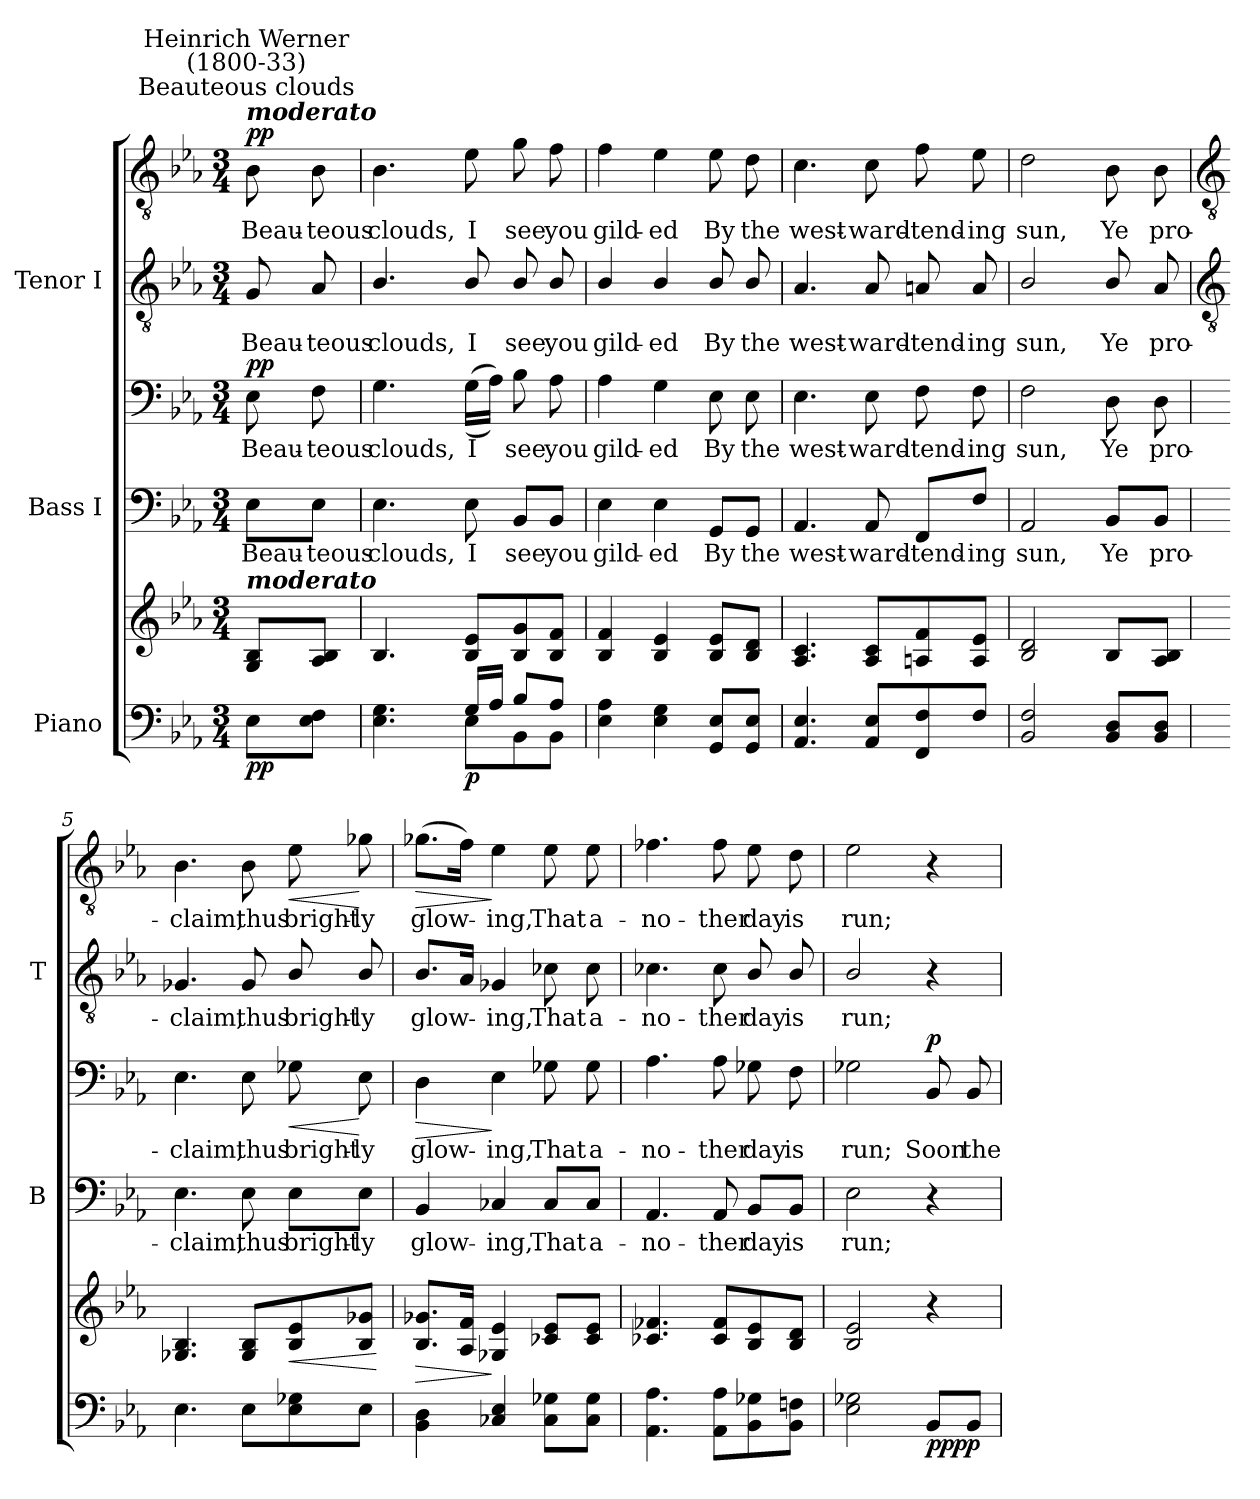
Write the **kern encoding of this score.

**kern	**kern	**dynam	**kern	**text	**kern	**text	**dynam	**kern	**text	**kern	**text	**dynam
*part3	*part3	*part3	*part2	*part2	*part2	*part2	*part2	*part1	*part1	*part1	*part1	*part1
*staff6	*staff5	*staff5/6	*staff4	*staff4	*staff3	*staff3	*staff3/4	*staff2	*staff2	*staff1	*staff1	*staff1/2
*I"Piano	*	*	*I"Bass I	*	*	*	*	*I"Tenor I	*	*	*	*
*	*	*	*I'B	*	*	*	*	*I'T	*	*	*	*
*clefF4	*clefG2	*	*clefF4	*	*clefF4	*	*	*clefGv2	*	*clefGv2	*	*
*k[b-e-a-]	*k[b-e-a-]	*	*k[b-e-a-]	*	*k[b-e-a-]	*	*	*k[b-e-a-]	*	*k[b-e-a-]	*	*
*E-:	*E-:	*	*E-:	*	*E-:	*	*	*E-:	*	*E-:	*	*
*M3/4	*M3/4	*	*M3/4	*	*M3/4	*	*	*M3/4	*	*M3/4	*	*
*MM84	*MM84	*	*MM84	*	*MM84	*	*	*MM84	*	*MM84	*	*
=	=	=	=	=	=	=	=	=	=	=	=	=
*^	*	*	*	*	*	*	*	*	*	*	*	*
!	!	!	!	!	!	!	!	!	!	!	!LO:TX:a:Bi:t=moderato	!	!
!	!	!	!	!	!	!	!	!	!	!	!LO:TX:a:cj:t=Beauteous clouds	!	!
!	!	!	!	!	!	!	!	!	!	!	!LO:TX:a:cj:t=Heinrich Werner\n(1800-33)	!	!
!	!	!LO:TX:a:Bi:t=moderato	!	!	!	!	!	!	!	!	!	!	!
!	!	!	!LO:DY:b=2	!	!LO:LY:b	!	!LO:LY:b	!	!	!LO:LY:b	!	!LO:LY:b	!
!	!	!	!LO:DY:n=1:b	!	!	!	!	!LO:DY:b=2	!	!	!	!	!
!	!	!	!	!	!	!	!	!LO:DY:n=1:b	!	!	!	!	!LO:DY:b=2
!	!	!	!	!	!	!	!	!	!	!	!	!	!LO:DY:n=1:b
8E-\L	4ryy	8G 8B-L	p p	8E-\L	Beau-	8E-	Beau-	p p	8G	Beau-	8B-	Beau-	p p
!	!	!	!	!	!LO:LY:b	!	!LO:LY:b	!	!	!LO:LY:b	!	!LO:LY:b	!
8E-\ 8F\J	.	8A- 8B-J	.	8E-\J	-teous	8F	-teous	.	8A-	-teous	8B-	-teous	.
=1	=1	=1	=1	=1	=1	=1	=1	=1	=1	=1	=1	=1	=1
!	!	!	!	!	!LO:LY:b	!	!LO:LY:b	!	!	!LO:LY:b	!	!LO:LY:b	!
4.E-\ 4.G\	4ryy	4.B-	.	4.E-	clouds,	4.G	clouds,	.	4.B-/	clouds,	4.B-	clouds,	.
.	8ryy	.	.	.	.	.	.	.	.	.	.	.	.
!	!	!	!LO:DY:b=2	!	!LO:LY:b	!	!LO:LY:b	!	!	!LO:LY:b	!	!LO:LY:b	!
16G/LL	8E-\L	8B- 8e-L	p	8E-	I	(>(>16GLL	I	.	8B-/	I	8e-	I	.
16A-/JJ	.	.	.	.	.	16A-JJ))	.	.	.	.	.	.	.
!	!	!	!	!	!LO:LY:b	!	!LO:LY:b	!	!	!LO:LY:b	!	!LO:LY:b	!
8B-/L	8BB-\	8B- 8g	.	8BB-/L	see	8B-	see	.	8B-/	see	8g	see	.
!	!	!	!	!	!LO:LY:b	!	!LO:LY:b	!	!	!LO:LY:b	!	!LO:LY:b	!
8A-/J	8BB-\J	8B- 8fJ	.	8BB-/J	you	8A-	you	.	8B-/	you	8f	you	.
=2	=2	=2	=2	=2	=2	=2	=2	=2	=2	=2	=2	=2	=2
!	!	!	!	!	!LO:LY:b	!	!LO:LY:b	!	!	!LO:LY:b	!	!LO:LY:b	!
4E-\ 4A-\	2ryy	4B- 4f	.	4E-	gild-	4A-	gild-	.	4B-/	gild-	4f	gild-	.
!	!	!	!	!	!LO:LY:b	!	!LO:LY:b	!	!	!LO:LY:b	!	!LO:LY:b	!
4E-\ 4G\	.	4B- 4e-	.	4E-	-ed	4G	-ed	.	4B-/	-ed	4e-	-ed	.
!	!	!	!	!	!LO:LY:b	!	!LO:LY:b	!	!	!LO:LY:b	!	!LO:LY:b	!
8GG/ 8E-/L	4ryy	8B- 8e-L	.	8GG/L	By	8E-	By	.	8B-/	By	8e-	By	.
!	!	!	!	!	!LO:LY:b	!	!LO:LY:b	!	!	!LO:LY:b	!	!LO:LY:b	!
8GG/ 8E-/J	.	8B- 8dJ	.	8GG/J	the	8E-	the	.	8B-/	the	8d	the	.
=3	=3	=3	=3	=3	=3	=3	=3	=3	=3	=3	=3	=3	=3
!	!	!	!	!	!LO:LY:b	!	!LO:LY:b	!	!	!LO:LY:b	!	!LO:LY:b	!
4.AA-/ 4.E-/	2ryy	4.A- 4.c	.	4.AA-	west-	4.E-	west-	.	4.A-	west-	4.c	west-	.
!	!	!	!	!	!LO:LY:b	!	!LO:LY:b	!	!	!LO:LY:b	!	!LO:LY:b	!
8AA-/ 8E-/L	.	8A- 8cL	.	8AA-	-ward-	8E-	-ward-	.	8A-	-ward-	8c	-ward-	.
!	!	!	!	!	!LO:LY:b	!	!LO:LY:b	!	!	!LO:LY:b	!	!LO:LY:b	!
8FF/ 8F/	4ryy	8An 8f	.	8FF/L	-tend-	8F	-tend-	.	8An	-tend-	8f	-tend-	.
!	!	!	!	!	!LO:LY:b	!	!LO:LY:b	!	!	!LO:LY:b	!	!LO:LY:b	!
8F/J	.	8A 8e-J	.	8F/J	-ing	8F	-ing	.	8A	-ing	8e-	-ing	.
=4	=4	=4	=4	=4	=4	=4	=4	=4	=4	=4	=4	=4	=4
!	!	!	!	!	!LO:LY:b	!	!LO:LY:b	!	!	!LO:LY:b	!	!LO:LY:b	!
2BB-/ 2F/	2ryy	2B- 2d	.	2AA-	-sun,	2F	sun,	.	2B-/	-sun,	2d	sun,	.
!	!	!	!	!	!LO:LY:b	!	!LO:LY:b	!	!	!LO:LY:b	!	!LO:LY:b	!
8BB-/ 8D/L	16ryy	8B-L	.	8BB-/L	Ye	8D	Ye	.	8B-/	Ye	8B-	Ye	.
.	8.ryy	.	.	.	.	.	.	.	.	.	.	.	.
!	!	!	!	!	!LO:LY:b	!	!LO:LY:b	!	!	!LO:LY:b	!	!LO:LY:b	!
8BB-/ 8D/J	.	8A- 8B-J	.	8BB-/J	pro-	8D	pro-	.	8A-	pro-	8B-	pro-	.
!!LO:LB:g=z
=5	=5	=5	=5	=5	=5	=5	=5	=5	=5	=5	=5	=5	=5
*	*	*	*	*	*	*	*	*	*clefGv2	*	*clefGv2	*	*
!	!	!	!	!	!LO:LY:b	!	!LO:LY:b	!	!	!LO:LY:b	!	!LO:LY:b	!
2.ryy	4.E-\	4.G-X 4.B-	.	4.E-	claim,	4.E-	-claim,	.	4.G-X	claim,	4.B-	-claim,	.
!	!	!	!	!	!LO:LY:b	!	!LO:LY:b	!	!	!LO:LY:b	!	!LO:LY:b	!
.	8E-\L	8G- 8B-L	.	8E-	thus	8E-	thus	.	8G-	thus	8B-	thus	.
!	!	!	!LO:HP:b	!	!LO:LY:b	!	!LO:LY:b	!LO:HP:b	!	!LO:LY:b	!	!LO:LY:b	!LO:HP:b
.	8E-\ 8G-X\	8B- 8e-	<	8E-\L	bright-	8G-X	bright-	<	8B-/	bright-	8e-	bright-	<
!	!	!	!	!	!LO:LY:b	!	!LO:LY:b	!	!	!LO:LY:b	!	!LO:LY:b	!
.	8E-\J	8B- 8g-XJ	.	8E-\J	-ly	8E-	-ly	[	8B-/	-ly	8g-X	-ly	[
*v	*v	*	*	*	*	*	*	*	*	*	*	*	*
.	.	[	.	.	.	.	.	.	.	.	.	.
=6	=6	=6	=6	=6	=6	=6	=6	=6	=6	=6	=6	=6
*^	*	*	*	*	*	*	*	*	*	*	*	*
!	!	!	!LO:HP:b	!	!LO:LY:b	!	!LO:LY:b	!LO:HP:b	!	!LO:LY:b	!	!LO:LY:b	!LO:HP:b
2.ryy	4BB-\ 4D\	8.B- 8.g-XL	>	4BB-	-glow-	4D	glow-	>	8.B-L	-glow-	(>8.g-XL	glow-	>
.	.	16A- 16fJ	.	.	.	.	.	.	16A-J	.	16fJ)	.	.
!	!	!	!	!	!LO:LY:b	!	!LO:LY:b	!	!	!LO:LY:b	!	!LO:LY:b	!
.	4C-X/ 4E-/	4G-X 4e-	]	4C-X	-ing,	4E-	-ing,	]	4G-X	ing,	4e-	ing,	]
!	!	!	!	!	!LO:LY:b	!	!LO:LY:b	!	!	!LO:LY:b	!	!LO:LY:b	!
.	8C-\ 8G-X\L	8c-X 8e-L	.	8C-/L	That	8G-X	That	.	8c-X	That	8e-	That	.
!	!	!	!	!	!LO:LY:b	!	!LO:LY:b	!	!	!LO:LY:b	!	!LO:LY:b	!
.	8C-\ 8G-\J	8c- 8e-J	.	8C-/J	a-	8G-	a-	.	8c-	a-	8e-	a-	.
=7	=7	=7	=7	=7	=7	=7	=7	=7	=7	=7	=7	=7	=7
!	!	!	!	!	!LO:LY:b	!	!LO:LY:b	!	!	!LO:LY:b	!	!LO:LY:b	!
2.ryy	4.AA-\ 4.A-\	4.c-X 4.f-X	.	4.AA-	no-	4.A-	-no-	.	4.c-X	no-	4.f-X	-no-	.
!	!	!	!	!	!LO:LY:b	!	!LO:LY:b	!	!	!LO:LY:b	!	!LO:LY:b	!
.	8AA-\ 8A-\L	8c- 8f-L	.	8AA-	-ther	8A-	-ther	.	8c-	-ther	8f-	-ther	.
!	!	!	!	!	!LO:LY:b	!	!LO:LY:b	!	!	!LO:LY:b	!	!LO:LY:b	!
.	8BB-\ 8G-X\	8B- 8e-	.	8BB-/L	day	8G-X	day	.	8B-/	day	8e-	day	.
!	!	!	!	!	!LO:LY:b	!	!LO:LY:b	!	!	!LO:LY:b	!	!LO:LY:b	!
.	8BB-\ 8Fn\J	8B- 8dJ	.	8BB-/J	is	8F	is	.	8B-/	is	8d	is	.
=8	=8	=8	=8	=8	=8	=8	=8	=8	=8	=8	=8	=8	=8
!	!	!	!	!	!LO:LY:b	!	!LO:LY:b	!	!	!LO:LY:b	!	!LO:LY:b	!
2ryy	2E-\ 2G-X\	2B- 2e-	.	2E-	run;	2G-X	run;	.	2B-/	run;	2e-	run;	.
!	!	!	!LO:DY:b=2	!	!	!	!LO:LY:b	!	!	!	!	!	!
!	!	!	!LO:DY:n=1:b	!	!	!	!	!LO:DY:b	!	!	!	!	!
8BB-/L	4ryy	4r	pp pp	4r	.	8BB-	Soon	p	4r	.	4r	.	.
!	!	!	!	!	!	!	!LO:LY:b	!	!	!	!	!	!
8BB-/J	.	.	.	.	.	8BB-	the	.	.	.	.	.	.
*v	*v	*	*	*	*	*	*	*	*	*	*	*	*
=	=	=	=	=	=	=	=	=	=	=	=	=
*-	*-	*-	*-	*-	*-	*-	*-	*-	*-	*-	*-	*-
